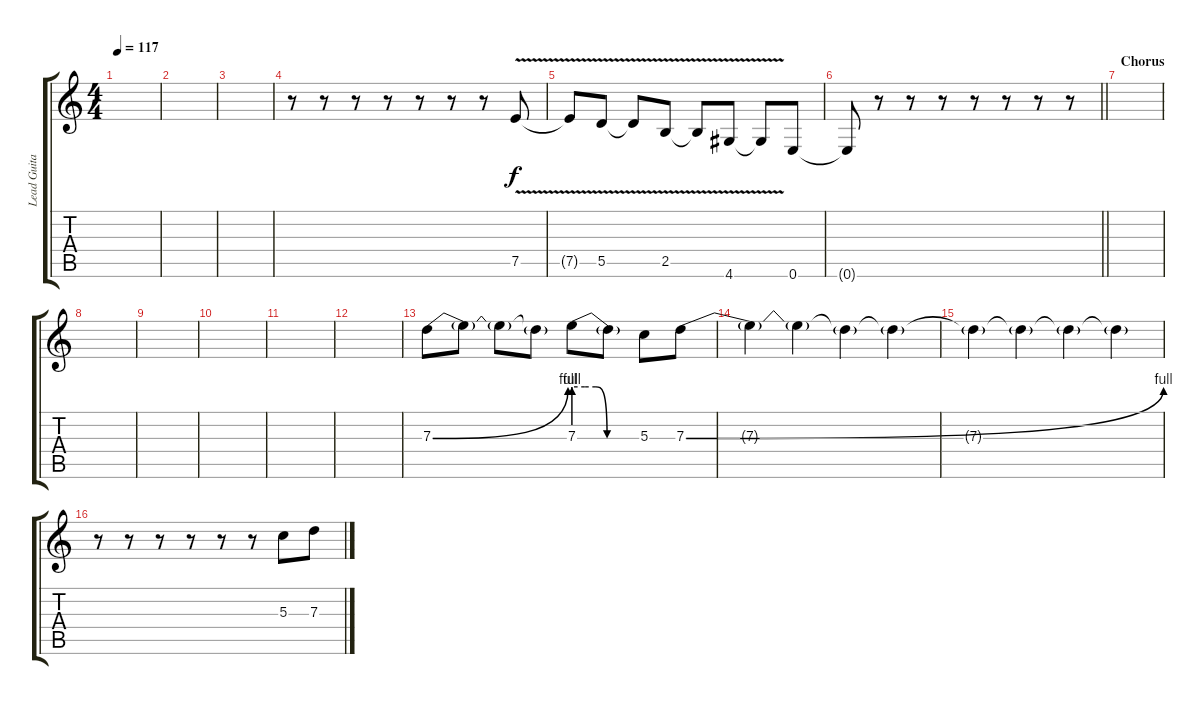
\track ("Lead Guitar 1" "Lead Guita") {instrument distortionguitar}
\staff {score tabs}
\tuning (E4 B3 G3 D3 A2 E2) {hide}
\ts (4 4)
\tempo 117
\clef g2
\ks c
|
|
|
r.8 r.8 r.8 r.8 r.8 r.8 r.8 7.5{v}.8 |
7.5{t}.8 5.5{v}.8 5.5{t}.8 2.5{v}.8 2.5{t}.8 4.6{v}.8 4.6{t}.8 0.6.8 |
\barLineRight lightlight
0.6{t}.8 r.8 r.8 r.8 r.8 r.8 r.8 r.8 |
\section ("" "Chorus")
|
|
|
|
|
|
7.3{be (bend 0 0 60 4)}.8 7.3{t}.8 7.3{t}.8 7.3{t}.8 7.3{be (custom 0 4 10 4 20 4 30 0 60 0)}.8 7.3{t}.8 5.3.8 7.3{be (bend 0 0 60 4)}.8 |
7.3{t}.4 7.3{t}.4 7.3{t}.4 7.3{t}.4 |
7.3{t}.4 7.3{t}.4 7.3{t}.4 7.3{t}.4 |
r.8 r.8 r.8 r.8 r.8 r.8 5.3.8 7.3.8
